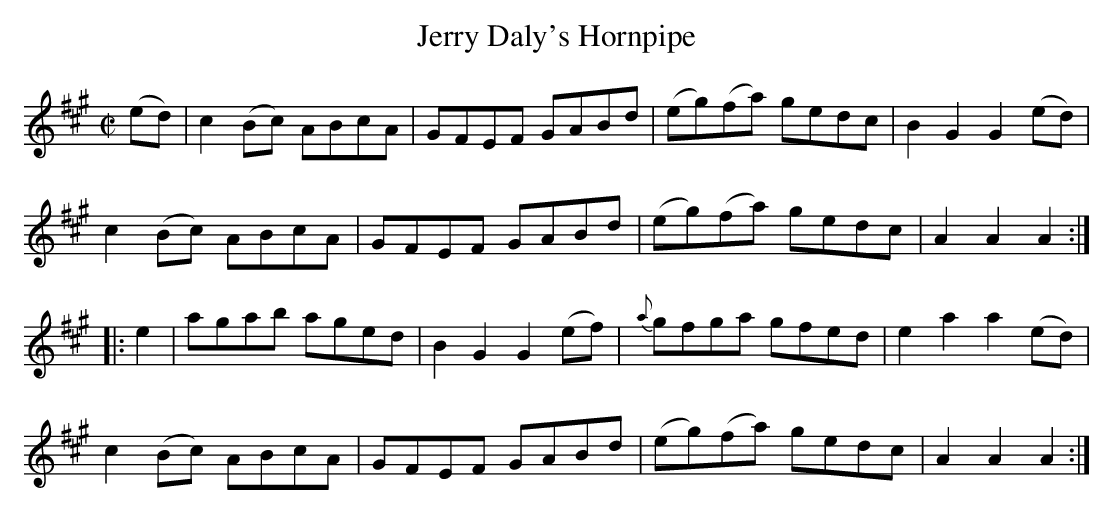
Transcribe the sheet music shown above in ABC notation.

X:1
T: Jerry Daly's Hornpipe
M: C|
L: 1/8
K: A
(ed)|c2 (Bc) ABcA|GFEF GABd|(eg)(fa) gedc|B2 G2 G2 (ed)|
c2 (Bc) ABcA|GFEF GABd|(eg)(fa) gedc|A2 A2 A2:|
|:e2|agab aged|B2 G2 G2 (ef)|{a}gfga gfed|e2 a2 a2 (ed)|
c2 (Bc) ABcA|GFEF GABd|(eg)(fa) gedc|A2 A2 A2:|
